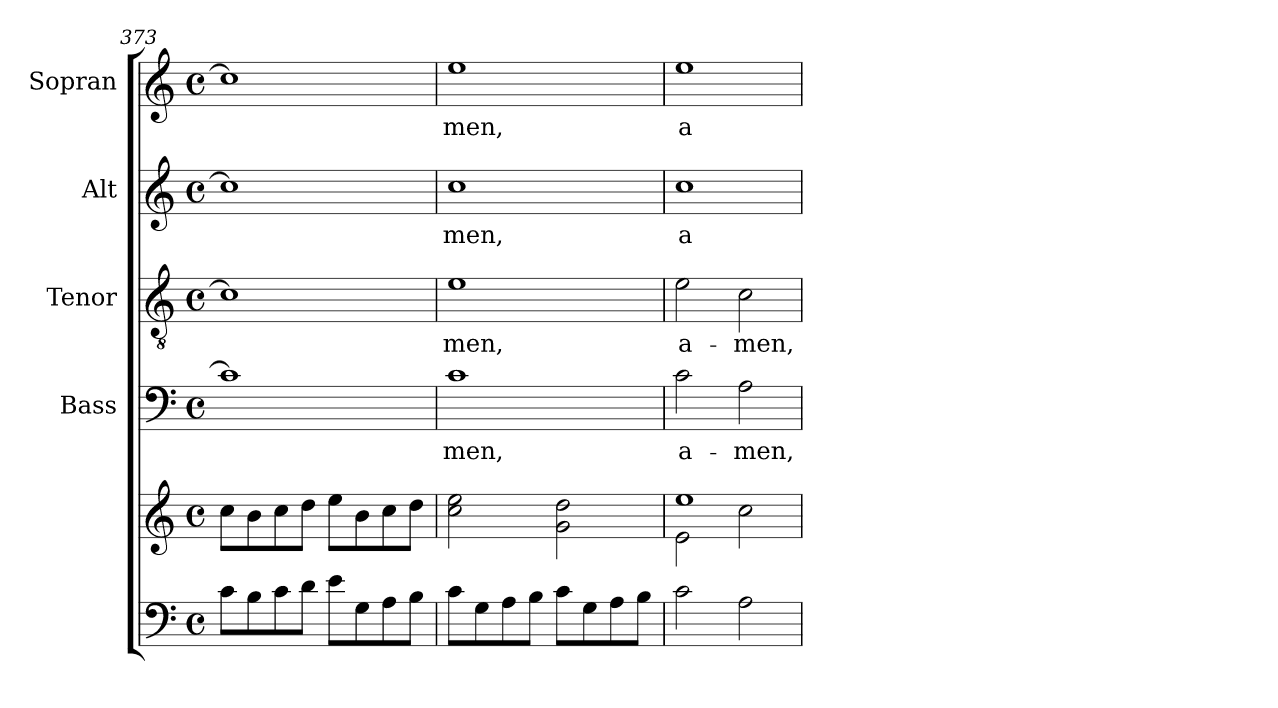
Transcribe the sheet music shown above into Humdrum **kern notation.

**kern	**kern	**kern	**text	**kern	**text	**kern	**text	**kern	**text
*part5	*part5	*part4	*part4	*part3	*part3	*part2	*part2	*part1	*part1
*staff6	*staff5	*staff4	*staff4	*staff3	*staff3	*staff2	*staff2	*staff1	*staff1
*	*	*I"Bass	*	*I"Tenor	*	*I"Alt	*	*I"Sopran	*
*	*	*I'B.	*	*I'T.	*	*I'A.	*	*I'S.	*
*clefF4	*clefG2	*clefF4	*	*clefGv2	*	*clefG2	*	*clefG2	*
*k[]	*k[]	*k[]	*	*k[]	*	*k[]	*	*k[]	*
*C:	*C:	*C:	*	*C:	*	*C:	*	*C:	*
*M4/4	*M4/4	*M4/4	*	*M4/4	*	*M4/4	*	*M4/4	*
*met(c)	*met(c)	*met(c)	*	*met(c)	*	*met(c)	*	*met(c)	*
=373	=373	=373	=373	=373	=373	=373	=373	=373	=373
8c\L	8cc\L	1c]	.	1c]	.	1cc]	.	1cc]	.
8B\	8b\	.	.	.	.	.	.	.	.
8c\	8cc\	.	.	.	.	.	.	.	.
8d\J	8dd\J	.	.	.	.	.	.	.	.
8e\L	8ee\L	.	.	.	.	.	.	.	.
8G\	8b\	.	.	.	.	.	.	.	.
8A\	8cc\	.	.	.	.	.	.	.	.
8B\J	8dd\J	.	.	.	.	.	.	.	.
=374	=374	=374	=374	=374	=374	=374	=374	=374	=374
!	!	!	!LO:LY:b	!	!LO:LY:b	!	!LO:LY:b	!	!LO:LY:b
8c\L	2cc\ 2ee\	1c	-men,	1e	-men,	1cc	-men,	1ee	-men,
8G\	.	.	.	.	.	.	.	.	.
8A\	.	.	.	.	.	.	.	.	.
8B\J	.	.	.	.	.	.	.	.	.
8c\L	2g\ 2dd\	.	.	.	.	.	.	.	.
8G\	.	.	.	.	.	.	.	.	.
8A\	.	.	.	.	.	.	.	.	.
8B\J	.	.	.	.	.	.	.	.	.
!!LO:LB:g=z
=375	=375	=375	=375	=375	=375	=375	=375	=375	=375
*	*^	*	*	*	*	*	*	*	*
!	!	!	!	!LO:LY:b	!	!LO:LY:b	!	!LO:LY:b	!	!LO:LY:b
2c\	1ee	2e\	2c\	a-	2e\	a-	1cc	a-	1ee	a-
!	!	!	!	!LO:LY:b	!	!LO:LY:b	!	!	!	!
2A\	.	2cc\	2A\	-men,	2c\	-men,	.	.	.	.
*	*v	*v	*	*	*	*	*	*	*	*
=	=	=	=	=	=	=	=	=	=
*-	*-	*-	*-	*-	*-	*-	*-	*-	*-
